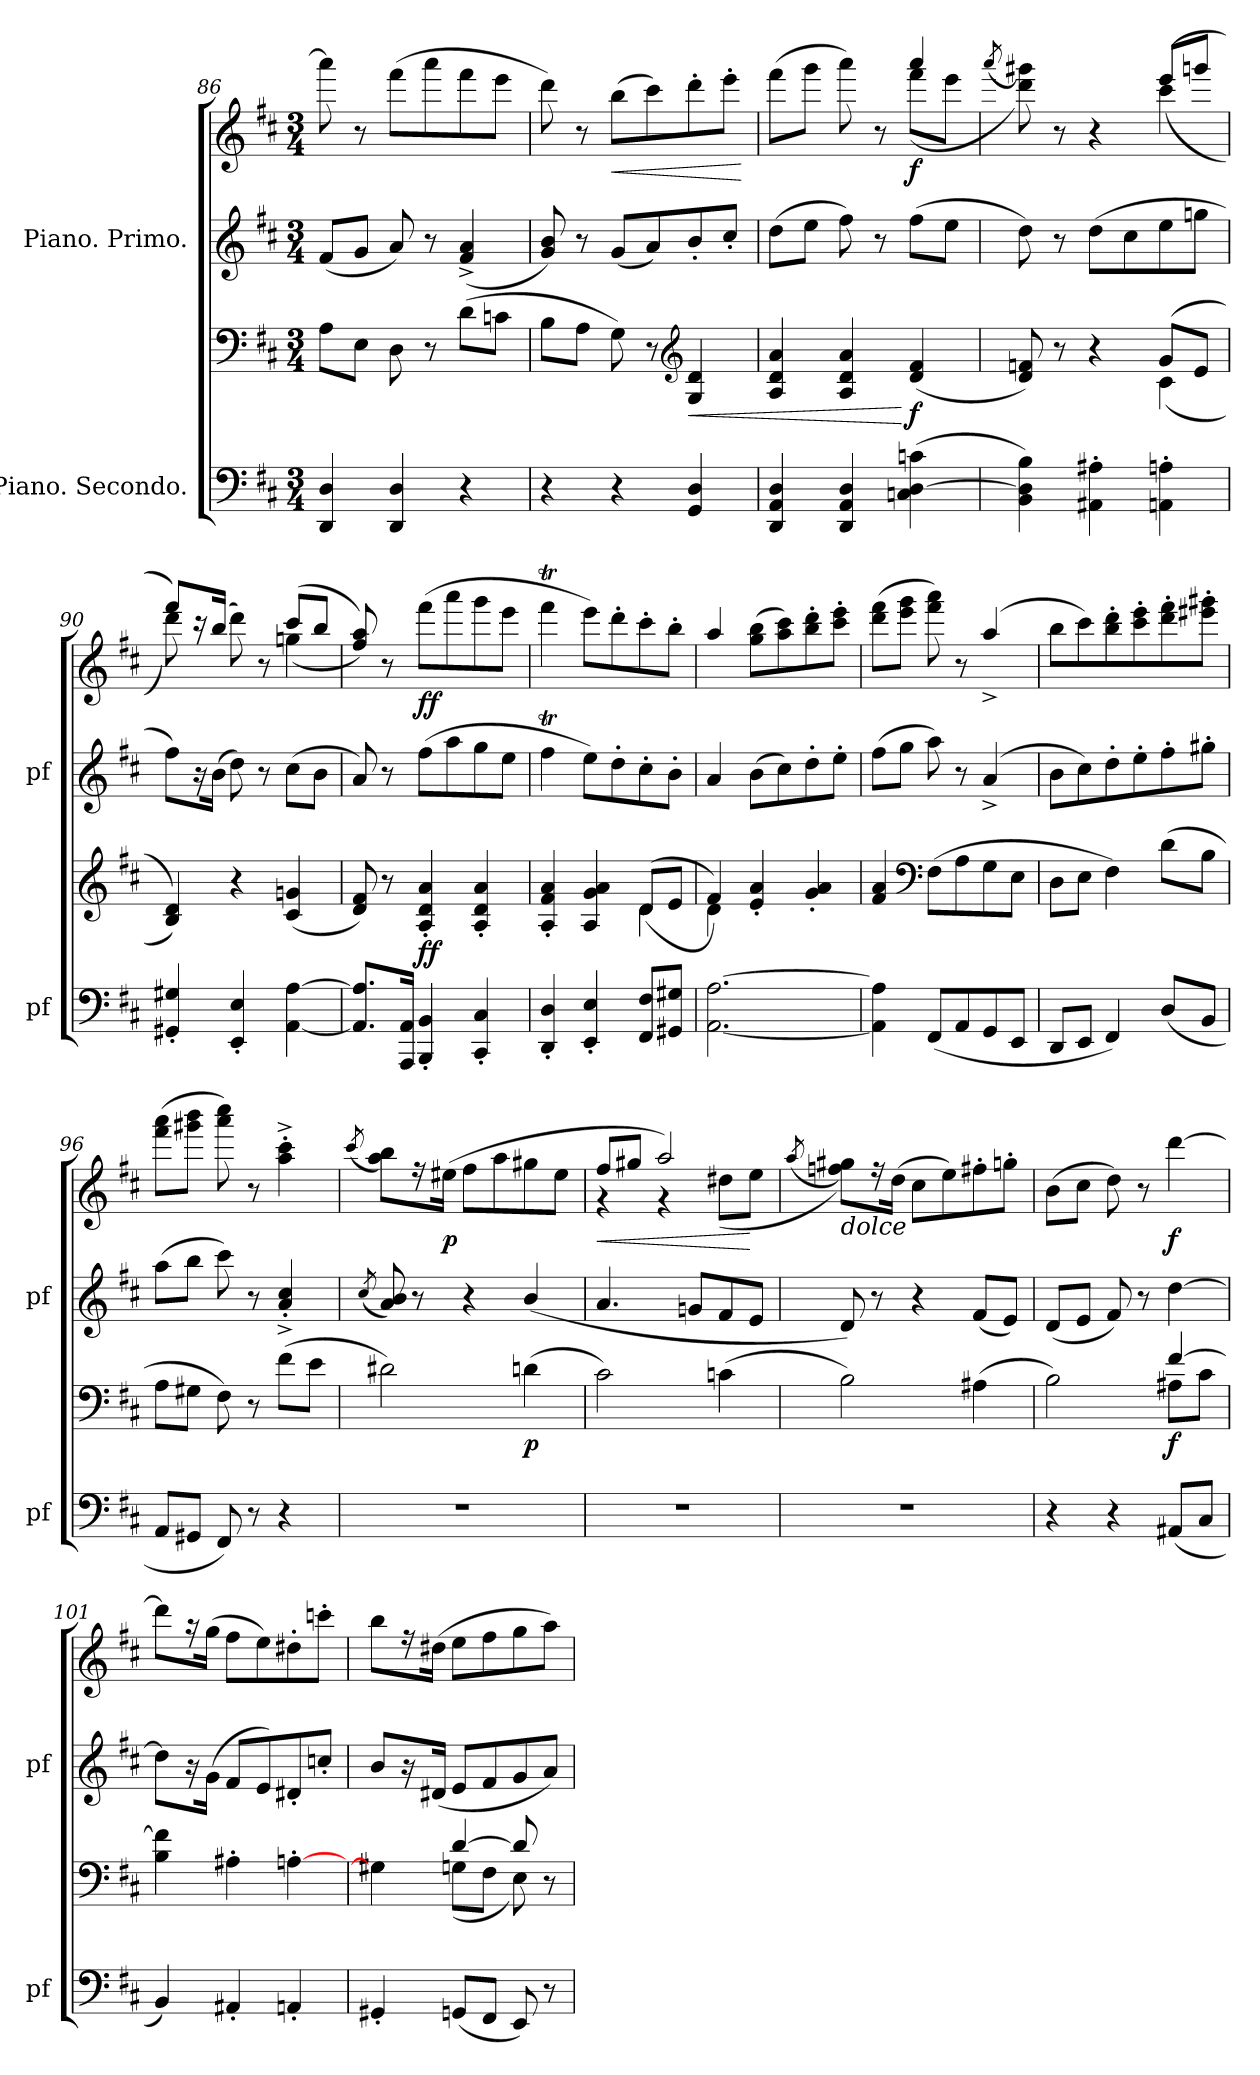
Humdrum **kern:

**kern	**dynam	**kern	**dynam	**kern	**kern	**dynam
*part4	*part4	*part3	*part3	*part2	*part1	*part1
*staff4	*staff4	*staff3	*staff3	*staff2	*staff1	*staff1
*I"Piano. Secondo.	*	*	*	*I"Piano. Primo.	*	*
*I'pf	*	*	*	*I'pf	*	*
*clefF4	*	*clefF4	*	*clefG2	*clefG2	*
*k[f#c#]	*	*k[f#c#]	*	*k[f#c#]	*k[f#c#]	*
*D:	*	*D:	*	*D:	*D:	*
*M3/4	*	*M3/4	*	*M3/4	*M3/4	*
=86	=86	=86	=86	=86	=86	=86
4DD/ 4D/	.	8A\L	.	(8f#/L	8aaa\]	.
.	.	8E\J	.	8g/J	8r	.
4DD/ 4D/	.	8D\	.	8a/)	(8fff#\L	.
.	.	8r	.	8r	8aaa\	.
4r	.	(8d\L	.	(4f#^>/ 4a^>/	8fff#\	.
.	.	8cn\J	.	.	8eee\J	.
=87	=87	=87	=87	=87	=87	=87
4r	.	8B\L	.	8g/ 8b/)	8ddd\)	.
.	.	8A\J	.	8r	8r	.
4r	.	8G\)	.	(8g/L	(8bb\L	<
.	.	8r	.	8a/)	8ccc#\)	.
*	*	*clefG2	*	*	*	*
4GG/ 4D/	.	4G/ 4d/	<	8b'/	8ddd'\	.
.	.	.	.	8cc#'/J	8eee'\J	.
.	.	.	.	.	.	[
=88	=88	=88	=88	=88	=88	=88
*	*	*	*	*	*^	*
4DD/ 4AA/ 4D/	.	4A/ 4d/ 4a/	.	(8dd\L	(8fff#\L	2ryy	.
.	.	.	.	8ee\J	8ggg\J	.	.
4DD/ 4AA/ 4D/	.	4A/ 4d/ 4a/	.	8ff#\)	8aaa\)	.	.
.	.	.	.	8r	8r	.	.
(4Cn\ [4D\ 4cn\	.	(>4d/ 4f#/	[ f	(8ff#\L	4aaa/	(8fff#\L	f
.	.	.	.	8ee\J	.	8eee\J	.
=89	=89	=89	=89	=89	=89	=89	=89
.	.	.	.	.	(<8qaaa/	.	.
*	*	*^	*	*	*	*	*
4BB\ 4D]\ 4B\)	.	8d/ 8fn/)	8ryy	.	8dd\)	8ddd\ 8ggg#X\))	8ryy	.
.	.	8r	8ryy	.	8r	8r	8ryy	.
4AA#X'\ 4A#X'\	.	4r	4ryy	.	(8dd\L	4r	4ryy	.
.	.	.	.	.	8cc#\	.	.	.
4AAn'\ 4An'\	.	(8g/L	(4c#\	.	8ee\	(8eee/L	(4ccc#\	.
.	.	8e/J	.	.	8ggn\J	8gggn/J	.	.
*	*	*v	*v	*	*	*	*	*
=90	=90	=90	=90	=90	=90	=90	=90
4GG#X'/ 4G#X'/	.	4B/ 4d/))	.	8ff#\L)	8fff#/L)	8ddd\)	.
.	.	.	.	16r	16r	8ryy	.
.	.	.	.	(16b\Jk	(<16bb/Jk	.	.
4EE'/ 4E'/	.	4r	.	8dd\)	8ddd\)	4ryy	.
.	.	.	.	8r	8r	.	.
[4AA\ [4A\	.	(>4c#/ 4gn/	.	(8cc#\L	(8ccc#/L	(4ggn\	.
.	.	.	.	8b\J	8bb/J	.	.
*	*	*	*	*	*v	*v	*
=91	=91	=91	=91	=91	=91	=91
8.AA]/ 8.A]/L	.	8d/ 8f#/)	.	8a/)	8ff#/ 8aa/))	.
.	.	8r	.	8r	8r	.
16AAA/ 16AA/Jk	.	.	.	.	.	.
!	!LO:DY:a	!	!	!	!	!
4BBB'/ 4BB'/	ff	4A'/ 4d'/ 4a'/	.	(8ff#\L	(8fff#\L	ff
.	.	.	.	8aa\	8aaa\	.
4CC#'/ 4C#'/	.	4A'/ 4d'/ 4a'/	.	8gg\	8ggg\	.
.	.	.	.	8ee\J	8eee\J	.
=92	=92	=92	=92	=92	=92	=92
*	*	*^	*	*	*	*
4DD'/ 4D'/	.	4A'/ 4f#'/ 4a'/	4ryy	.	4ff#t\	4fff#t\	.
4EE'/ 4E'/	.	4A/ 4g/ 4a/	4ryy	.	8ee\L)	8eee\L)	.
.	.	.	.	.	8dd'\	8ddd'\	.
8FF#/ 8F#/L	.	(<(>8d/L	4d\	.	8cc#'\	8ccc#'\	.
8GG#X/ 8G#X/J	.	8e/J	.	.	8b'\J	8bb'\J	.
=93	=93	=93	=93	=93	=93	=93	=93
[2.AA\ [2.A\	.	4f#/))	4d\	.	4a/	4aa/	.
.	.	4e'/ 4a'/	4ryy	.	(8b\L	(8gg\ 8bb\L	.
.	.	.	.	.	8cc#\)	8aa\ 8ccc#\)	.
.	.	4g'/ 4a'/	4ryy	.	8dd'\	8bb'\ 8ddd'\	.
.	.	.	.	.	8ee'\J	8ccc#'\ 8eee'\J	.
*	*	*v	*v	*	*	*	*
=94	=94	=94	=94	=94	=94	=94
4AA]\ 4A]\	.	4f#/ 4a/	.	(8ff#\L	(8ddd\ 8fff#\L	.
.	.	.	.	8gg\J	8eee\ 8ggg\J	.
*	*	*clefF4	*	*	*	*
(8FF#/L	.	(8F#\L	.	8aa\)	8fff#\ 8aaa\)	.
8AA/	.	8A\	.	8r	8r	.
8GG/	.	8G\	.	(4a^>/	(4aa^>/	.
8EE/J	.	8E\J	.	.	.	.
=95	=95	=95	=95	=95	=95	=95
8DD/L	.	8D\L	.	8b\L	8bb\L	.
8EE/J	.	8E\J	.	8cc#\)	8ccc#\)	.
4FF#/)	.	4F#\)	.	8dd'\	8bb'\ 8ddd'\	.
.	.	.	.	8ee'\	8ccc#'\ 8eee'\	.
(8D/L	.	(8d\L	.	8ff#'\	8ddd'\ 8fff#'\	.
8BB/J	.	8B\J	.	8gg#X'\J	8eee#X'\ 8ggg#X'\J	.
=96	=96	=96	=96	=96	=96	=96
8AA/L	.	8A\L	.	(8aa\L	(8fff#\ 8aaa\L	.
8GG#X/J	.	8G#X\J	.	8bb\J	8ggg#X\ 8bbb\J	.
8FF#/)	.	8F#\)	.	8ccc#\)	8aaa\ 8cccc#\)	.
8r	.	8r	.	8r	8r	.
4r	.	(8f#\L	.	4a'^/ 4cc#'^/	4aa'^\ 4ccc#'^\	.
.	.	8e\J	.	.	.	.
=97	=97	=97	=97	=97	=97	=97
.	.	.	.	(<8qcc#/	(<8qccc#/	.
2.r	.	2d#X\)	.	8a/ 8b/)	8aa\ 8bb\L)	.
.	.	.	.	8r	16r	.
.	.	.	.	.	(16ee#X\Jk	p
.	.	.	.	4r	8ff#\L	.
.	.	.	.	.	8aa\	.
.	.	(4dn\	p	(4b/	8gg#X\	.
.	.	.	.	.	8ee#\J	.
=98	=98	=98	=98	=98	=98	=98
*	*	*	*	*	*^	*
2.r	.	2c#\)	.	4.a/	8ff#/L	4r	<
.	.	.	.	.	8gg#X/J	.	.
.	.	.	.	.	2aa/)	4r	.
.	.	.	.	8gn/L	.	.	.
.	.	(4cn\	.	8f#/	.	(8dd#X\L	.
.	.	.	.	8e/J	.	8ee\J	[
*	*	*	*	*	*v	*v	*
=99	=99	=99	=99	=99	=99	=99
.	.	.	.	.	(<8qaa/	.
!	!	!	!	!	!LO:TX:b:i:t=dolce	!
2.r	.	2B\)	.	8d/)	8ffn\ 8gg#X\L))	.
.	.	.	.	8r	16r	.
.	.	.	.	.	(16dd\Jk	.
.	.	.	.	4r	8cc#\L	.
.	.	.	.	.	8ee\)	.
.	.	(4A#X\	.	(8f#/L	8ff#X'\	.
.	.	.	.	8e/J)	8ggn'\J	.
=100	=100	=100	=100	=100	=100	=100
*	*	*^	*	*	*	*
4r	.	2B\)	2B\yy	.	(8d/L	(8b\L	.
.	.	.	.	.	8e/J	8cc#\J	.
4r	.	.	.	.	8f#/)	8dd\)	.
.	.	.	.	.	8r	8r	.
(8AA#X/L	.	[4f#/	8A#X\L	f	[4dd\	[4ddd\	f
8C#/J	.	.	8c#\J	.	.	.	.
*	*	*v	*v	*	*	*	*
=101	=101	=101	=101	=101	=101	=101
4BB/)	.	4B\ 4f#]\	.	8dd\L]	8ddd\L]	.
.	.	.	.	16r	16r	.
.	.	.	.	(<16g\Jk	(16gg\Jk	.
4AA#X'/	.	4A#X'\	.	8f#/L	8ff#\L	.
.	.	.	.	8e/)	8ee\)	.
4AAn'/	.	[4An'\	.	8d#X'/	8dd#X'\	.
.	.	.	.	8ccn'/J	8cccn'\J	.
=102	=102	=102	=102	=102	=102	=102
*	*	*^	*	*	*	*
4GG#X'/	.	4G#X\]	4G#X\	.	8b/L	8bb\L	.
.	.	.	.	.	16r	16r	.
.	.	.	.	.	(16d#X/Jk	(16dd#X\Jk	.
(8GGn/L	.	[4d/	(8Gn\L	.	8e/L	8ee\L	.
8FF#/J	.	.	8F#\J	.	8f#/	8ff#\	.
8EE/)	.	8d/]	8E\)	.	8g/	8gg\	.
8r	.	8r	8ryy	.	8a/J)	8aa\J)	.
*	*	*v	*v	*	*	*	*
=	=	=	=	=	=	=
*-	*-	*-	*-	*-	*-	*-
